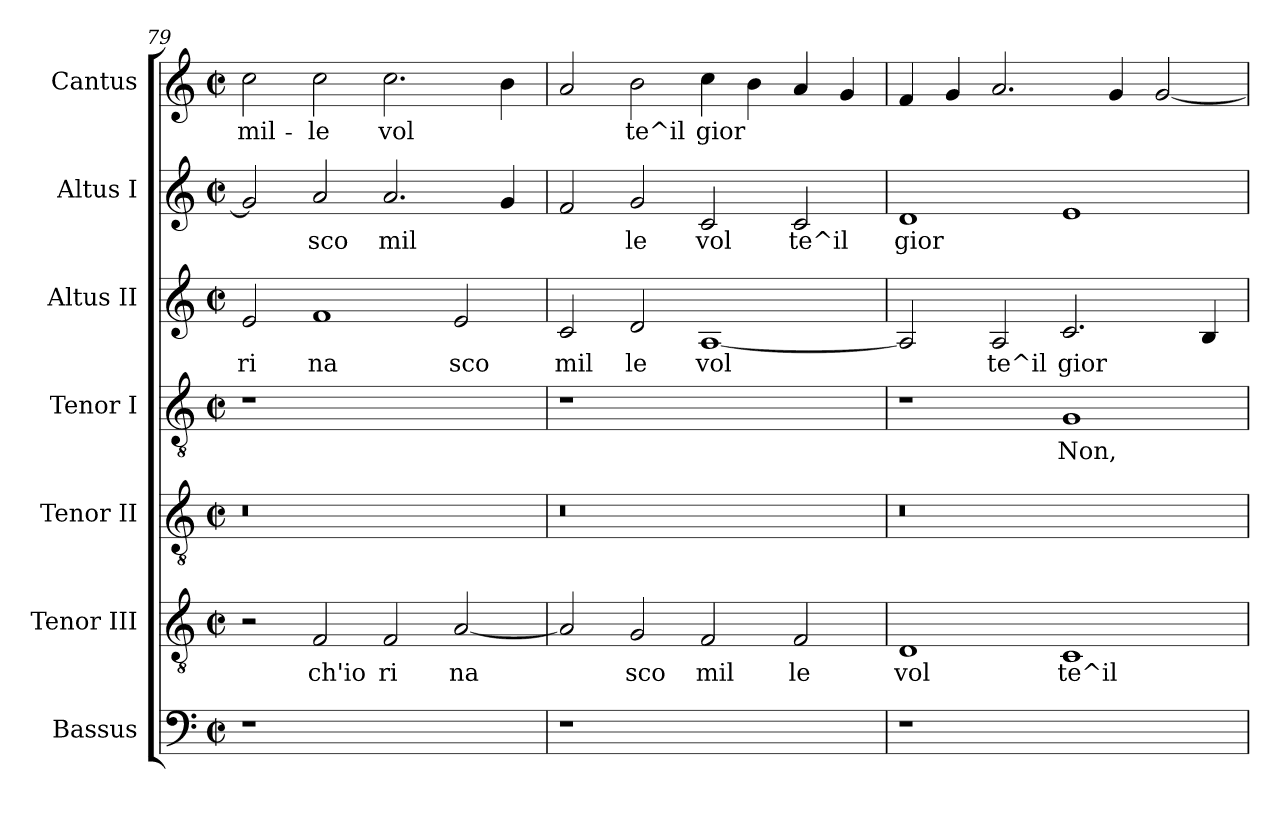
**kern	**kern	**text	**kern	**kern	**text	**kern	**text	**kern	**text	**kern	**text
*part7	*part6	*part6	*part5	*part4	*part4	*part3	*part3	*part2	*part2	*part1	*part1
*staff7	*staff6	*staff6	*staff5	*staff4	*staff4	*staff3	*staff3	*staff2	*staff2	*staff1	*staff1
*I"Bassus	*I"Tenor III	*	*I"Tenor II	*I"Tenor I	*	*I"Altus II	*	*I"Altus I	*	*I"Cantus	*
*clefF4	*clefGv2	*	*clefGv2	*clefGv2	*	*clefG2	*	*clefG2	*	*clefG2	*
*k[]	*k[]	*	*k[]	*k[]	*	*k[]	*	*k[]	*	*k[]	*
*C:	*C:	*	*C:	*C:	*	*C:	*	*C:	*	*C:	*
*M2/2	*M2/2	*	*M2/2	*M2/2	*	*M2/2	*	*M2/2	*	*M2/2	*
*met(c|)	*met(c|)	*	*met(c|)	*met(c|)	*	*met(c|)	*	*met(c|)	*	*met(c|)	*
=79	=79	=79	=79	=79	=79	=79	=79	=79	=79	=79	=79
!	!	!	!	!	!	!	!LO:LY:b:cj	!	!LO:LY:b:cj	!	!LO:LY:b:cj
1r	2r	.	0r	1r	.	2e/	ri	2g/]	.	2cc\	mil-
!	!	!LO:LY:b:cj	!	!	!	!	!LO:LY:b:cj	!	!LO:LY:b:cj	!	!LO:LY:b:cj
.	2F/	ch'io	.	.	.	1f	na	2a/	sco	2cc\	-le
!	!	!LO:LY:b:cj	!	!	!	!	!	!	!LO:LY:b:cj	!	!LO:LY:b:cj
1ryy	2F/	ri	.	1ryy	.	.	.	2.a/	mil	2.cc\	vol-
!	!	!LO:LY:b:cj	!	!	!	!	!LO:LY:b:cj	!	!	!	!
.	[<2A/	na	.	.	.	2e/	sco	.	.	.	.
!	!	!	!	!	!	!	!	!	!LO:LY:b:cj	!	!LO:LY:b:cj
.	.	.	.	.	.	.	.	4g/	.	4b\	--
=80	=80	=80	=80	=80	=80	=80	=80	=80	=80	=80	=80
!	!	!LO:LY:b:cj	!	!	!	!	!LO:LY:b:cj	!	!LO:LY:b:cj	!	!LO:LY:b:cj
1r	2A/]	.	0r	1r	.	2c/	mil	2f/	.	2a/	--
!	!	!LO:LY:b:cj	!	!	!	!	!LO:LY:b:cj	!	!LO:LY:b:cj	!	!LO:LY:b:cj
.	2G/	sco	.	.	.	2d/	le	2g/	le	2b\	-te^il
!	!	!LO:LY:b:cj	!	!	!	!	!LO:LY:b:cj	!	!LO:LY:b:cj	!	!LO:LY:b:cj
1ryy	2F/	mil	.	1ryy	.	[>1A	vol	2c/	vol	4cc\	gior-
!	!	!	!	!	!	!	!	!	!	!	!LO:LY:b:cj
.	.	.	.	.	.	.	.	.	.	4b\	--
!	!	!LO:LY:b:cj	!	!	!	!	!	!	!LO:LY:b:cj	!	!LO:LY:b:cj
.	2F/	le	.	.	.	.	.	2c/	te^il	4a/	--
!	!	!	!	!	!	!	!	!	!	!	!LO:LY:b:cj
.	.	.	.	.	.	.	.	.	.	4g/	--
!!LO:PB:g=z
=81	=81	=81	=81	=81	=81	=81	=81	=81	=81	=81	=81
!	!	!LO:LY:b:cj	!	!	!	!	!LO:LY:b:cj	!	!LO:LY:b:cj	!	!LO:LY:b:cj
1r	1D	vol	0r	1r	.	2A/]	.	1d	gior	4f/	--
!	!	!	!	!	!	!	!	!	!	!	!LO:LY:b:cj
.	.	.	.	.	.	.	.	.	.	4g/	--
!	!	!	!	!	!	!	!LO:LY:b:cj	!	!	!	!LO:LY:b:cj
.	.	.	.	.	.	2A/	te^il	.	.	2.a/	--
!	!	!LO:LY:b:cj	!	!	!LO:LY:b:cj	!	!LO:LY:b:cj	!	!LO:LY:b:cj	!	!
1ryy	1C	te^il	.	1G	Non,	2.c/	gior-	1e	.	.	.
!	!	!	!	!	!	!	!	!	!	!	!LO:LY:b:cj
.	.	.	.	.	.	.	.	.	.	4g/	--
!	!	!	!	!	!	!	!	!	!	!	!LO:LY:b:cj
.	.	.	.	.	.	.	.	.	.	[<2g/	--
!	!	!	!	!	!	!	!LO:LY:b:cj	!	!	!	!
.	.	.	.	.	.	4B/	--	.	.	.	.
=	=	=	=	=	=	=	=	=	=	=	=
*-	*-	*-	*-	*-	*-	*-	*-	*-	*-	*-	*-
